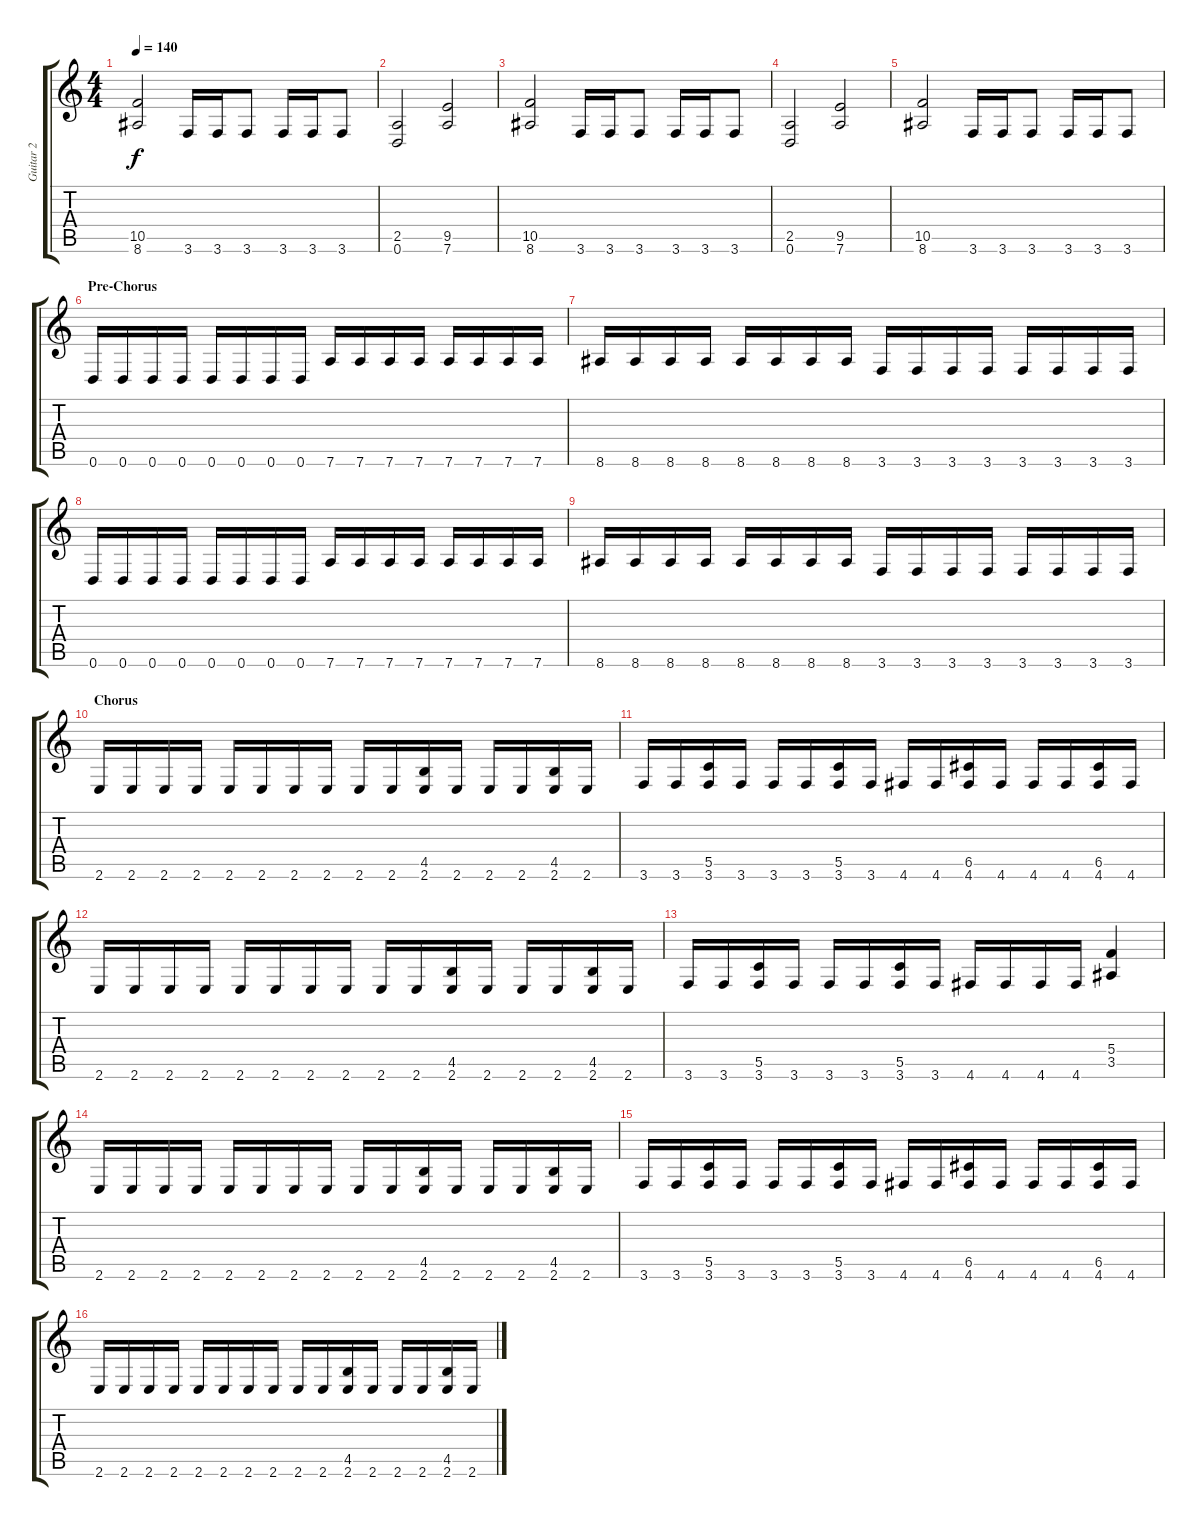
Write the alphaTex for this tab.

\track ("Guitar 2" "Guitar 2") {instrument distortionguitar}
\staff {score tabs}
\tuning (D4 A3 F3 C3 G2 D2) {hide}
\ts (4 4)
\tempo 140
\clef g2
\ks c
(10.5 8.6).2{dy f} 3.6.16 3.6.16 3.6.8 3.6.16 3.6.16 3.6.8 |
(2.5 0.6).2 (9.5 7.6).2 |
(10.5 8.6).2 3.6.16 3.6.16 3.6.8 3.6.16 3.6.16 3.6.8 |
(2.5 0.6).2 (9.5 7.6).2 |
(10.5 8.6).2 3.6.16 3.6.16 3.6.8 3.6.16 3.6.16 3.6.8 |
\section ("" "Pre-Chorus")
0.6.16 0.6.16 0.6.16 0.6.16 0.6.16 0.6.16 0.6.16 0.6.16 7.6.16 7.6.16 7.6.16 7.6.16 7.6.16 7.6.16 7.6.16 7.6.16 |
8.6.16 8.6.16 8.6.16 8.6.16 8.6.16 8.6.16 8.6.16 8.6.16 3.6.16 3.6.16 3.6.16 3.6.16 3.6.16 3.6.16 3.6.16 3.6.16 |
0.6.16 0.6.16 0.6.16 0.6.16 0.6.16 0.6.16 0.6.16 0.6.16 7.6.16 7.6.16 7.6.16 7.6.16 7.6.16 7.6.16 7.6.16 7.6.16 |
8.6.16 8.6.16 8.6.16 8.6.16 8.6.16 8.6.16 8.6.16 8.6.16 3.6.16 3.6.16 3.6.16 3.6.16 3.6.16 3.6.16 3.6.16 3.6.16 |
\section ("" "Chorus")
2.6.16 2.6.16 2.6.16 2.6.16 2.6.16 2.6.16 2.6.16 2.6.16 2.6.16 2.6.16 (4.5 2.6).16 2.6.16 2.6.16 2.6.16 (4.5 2.6).16 2.6.16 |
3.6.16 3.6.16 (5.5 3.6).16 3.6.16 3.6.16 3.6.16 (5.5 3.6).16 3.6.16 4.6.16 4.6.16 (6.5 4.6).16 4.6.16 4.6.16 4.6.16 (6.5 4.6).16 4.6.16 |
2.6.16 2.6.16 2.6.16 2.6.16 2.6.16 2.6.16 2.6.16 2.6.16 2.6.16 2.6.16 (4.5 2.6).16 2.6.16 2.6.16 2.6.16 (4.5 2.6).16 2.6.16 |
3.6.16 3.6.16 (5.5 3.6).16 3.6.16 3.6.16 3.6.16 (5.5 3.6).16 3.6.16 4.6.16 4.6.16 4.6.16 4.6.16 (5.4 3.5).4 |
2.6.16 2.6.16 2.6.16 2.6.16 2.6.16 2.6.16 2.6.16 2.6.16 2.6.16 2.6.16 (4.5 2.6).16 2.6.16 2.6.16 2.6.16 (4.5 2.6).16 2.6.16 |
3.6.16 3.6.16 (5.5 3.6).16 3.6.16 3.6.16 3.6.16 (5.5 3.6).16 3.6.16 4.6.16 4.6.16 (6.5 4.6).16 4.6.16 4.6.16 4.6.16 (6.5 4.6).16 4.6.16 |
2.6.16 2.6.16 2.6.16 2.6.16 2.6.16 2.6.16 2.6.16 2.6.16 2.6.16 2.6.16 (4.5 2.6).16 2.6.16 2.6.16 2.6.16 (4.5 2.6).16 2.6.16
